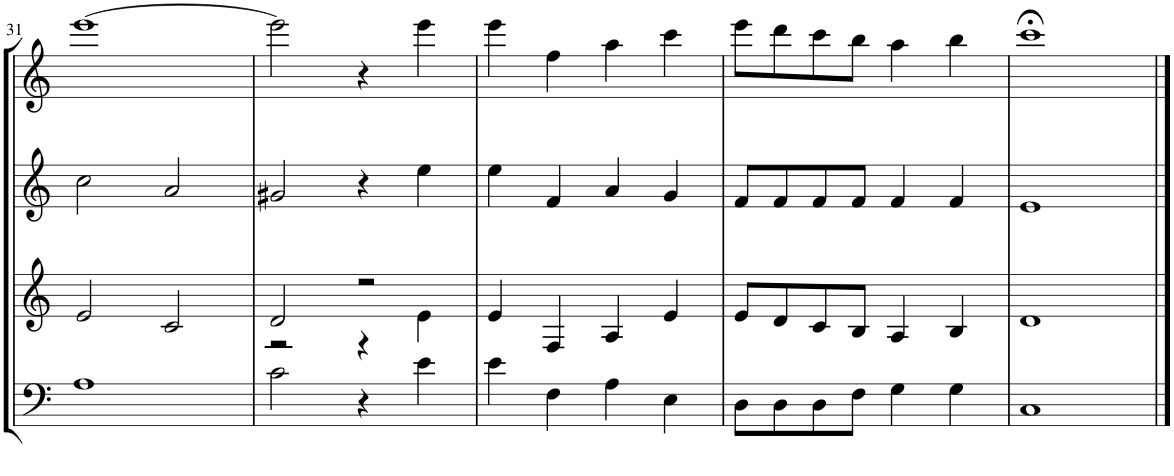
**kern	**kern	**kern	**kern
*part4	*part3	*part2	*part1
*staff4	*staff3	*staff2	*staff1
*I"Bassoon	*I"Bb Clarinet	*I"Oboe	*I"Flute
*I'Bsn	*I'Cl	*I'Ob	*I'Fl
!!LO:PB:g=z
*clefF4	*clefG2	*clefG2	*clefG2
*	*ITrd1c2	*	*
*k[]	*k[]	*k[]	*k[]
*M4/4	*M4/4	*M4/4	*M4/4
=31	=31	=31	=31
1A	2e/	2cc\	[1eee
.	2c/	2a/	.
=32	=32	=32	=32
*	*^	*	*
2c\	2d/	2r	2g#X/	2eee\]
4r	2r	4r	4r	4r
4e\	.	4e\	4ee\	4eee\
*	*v	*v	*	*
=33	=33	=33	=33
4e\	4e/	4ee\	4eee\
4F\	4F/	4f/	4ff\
4A\	4A/	4a/	4aa\
4E\	4e/	4g/	4ccc\
=34	=34	=34	=34
8D\L	8e/L	8f/L	8eee\L
8D\	8d/	8f/	8ddd\
8D\	8c/	8f/	8ccc\
8F\J	8B/J	8f/J	8bb\J
4G\	4A/	4f/	4aa\
4G\	4B/	4f/	4bb\
=35	=35	=35	=35
1C	1d	1e	1ccc;<
==	==	==	==
*-	*-	*-	*-
